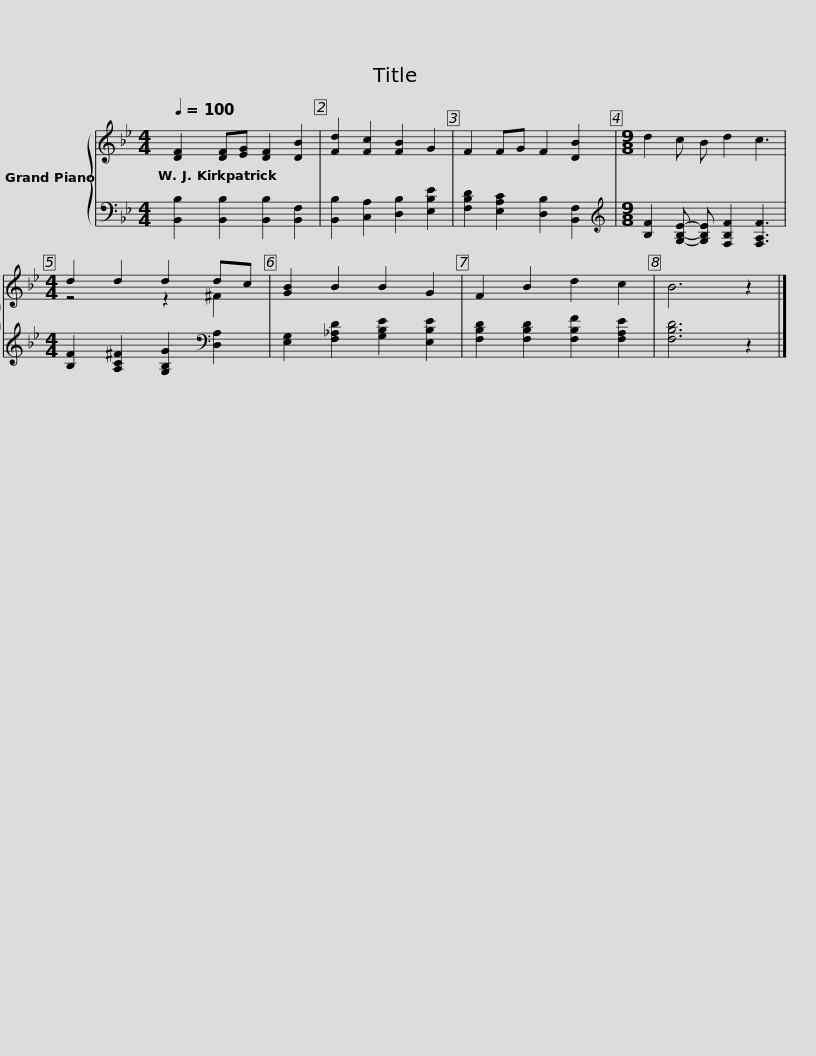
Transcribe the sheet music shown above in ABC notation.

X:1
%%score { ( 1 3 ) | 2 }
L:1/8
Q:1/4=100
M:4/4
I:linebreak $
K:Bb
V:1 treble
V:3 treble
V:2 bass
V:1
 [DF]2 [DF][EG] [DF]2 [DB]2 | [Fd]2 [Fc]2 [FB]2 G2 | F2 FG F2 [DB]2 |[M:9/8] d2 c B d2 c3 |[M:4/4] d2 d2 d2 dc | %5
 [GB]2 B2 B2 G2 |$ F2 B2 d2 c2 | B6 z2 |] %8
V:2
 [B,,B,]2 [B,,B,]2 [B,,B,]2 [B,,F,]2 | [B,,B,]2 [C,A,]2 [D,B,]2 [E,B,E]2 | [F,B,D]2 [E,A,C]2 [D,B,]2 [B,,F,]2 |[M:9/8][K:treble] [B,F]2 [G,B,E]- [G,B,E] [F,B,F]2 [F,A,F]3 |[M:4/4] [B,F]2 [A,C^F]2 [G,B,G]2[K:bass] [D,A,]2 | %5
 [E,G,]2 [F,_A,D]2 [G,B,E]2 [E,B,E]2 |$ [F,B,D]2 [F,B,D]2 [F,B,F]2 [F,A,E]2 | [F,B,D]6 z2 |] %8
V:3
 x8 | x8 | x8 |[M:9/8] x9 |[M:4/4] z4 z2 ^F2 | %5
 x8 |$ x8 | x8 |] %8
